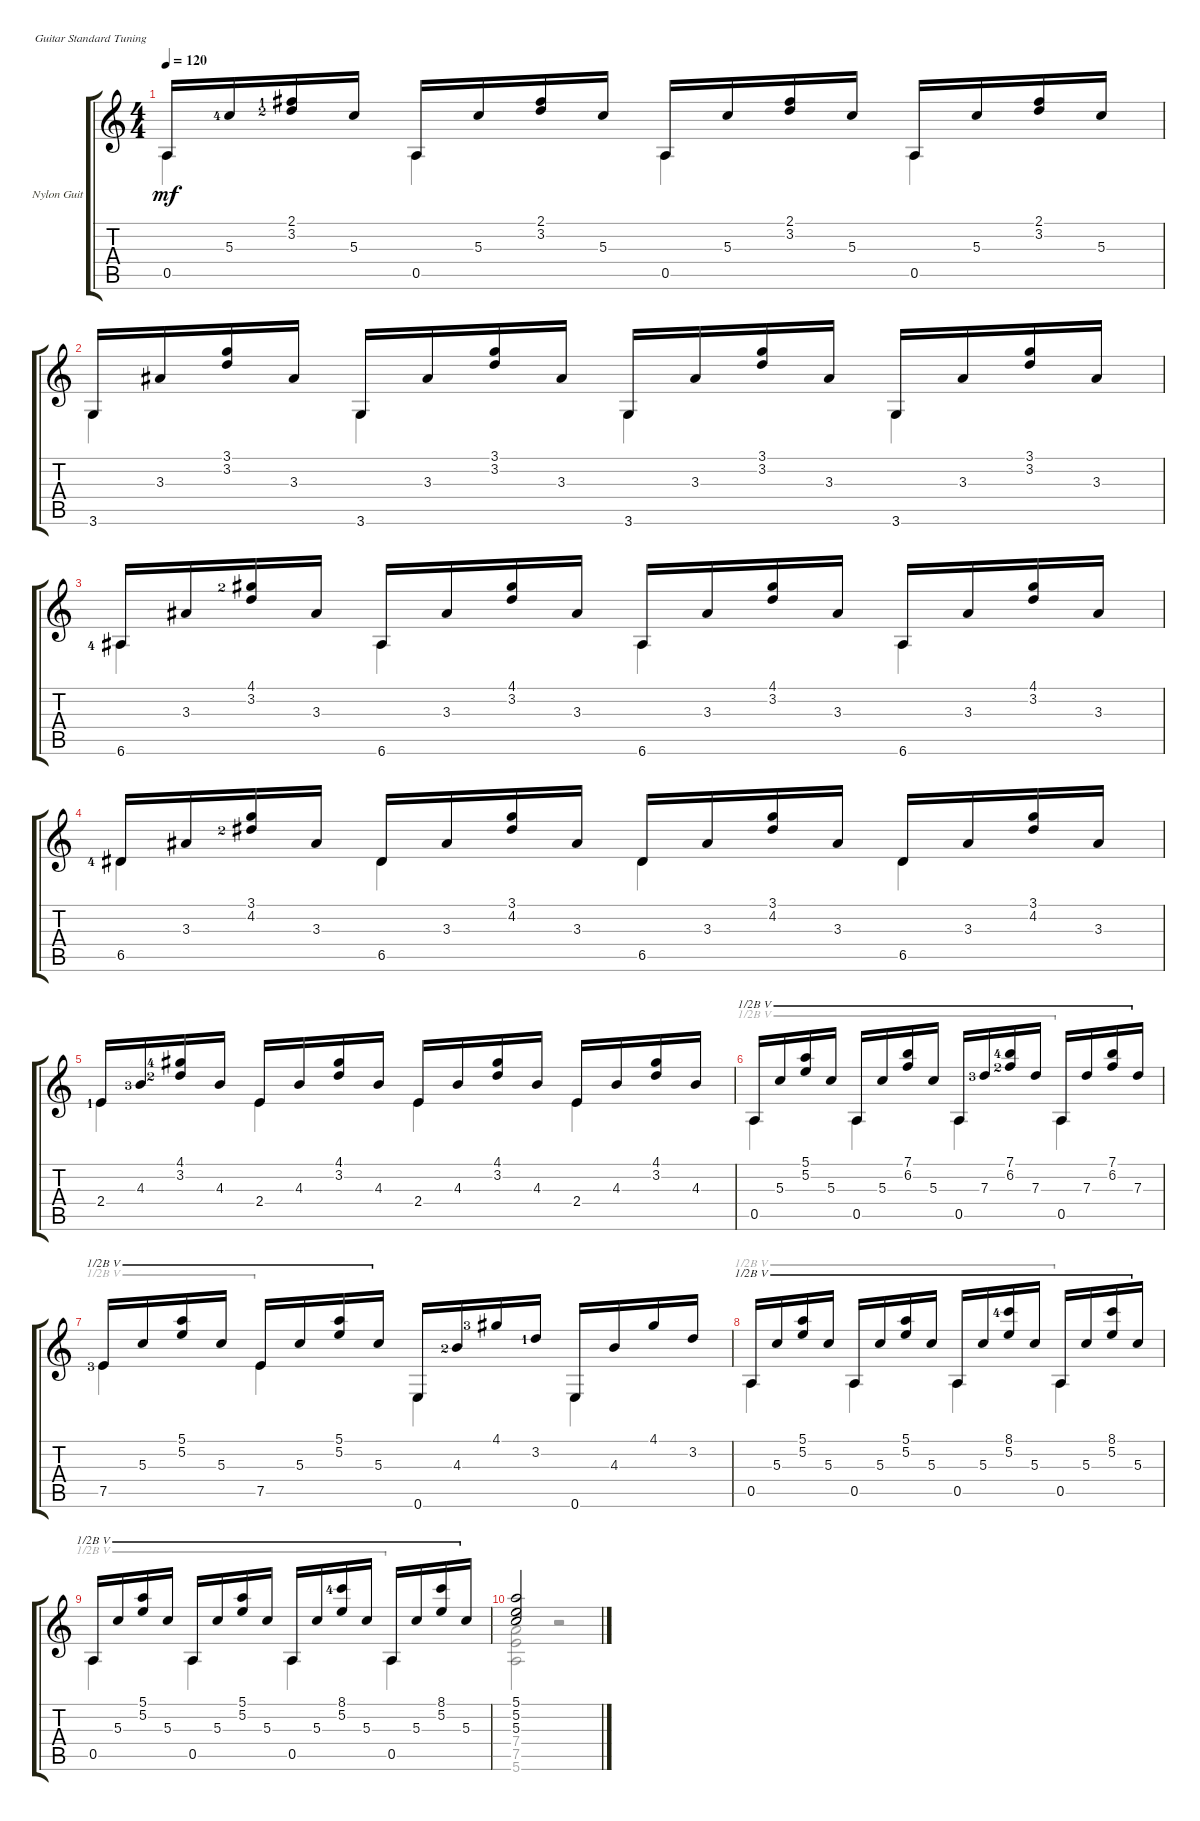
\defaultSystemsLayout 4
\bracketExtendMode groupsimilarinstruments
\firstSystemTrackNameOrientation horizontal
\otherSystemsTrackNameOrientation horizontal
\track ("Nylon Guitar" "Nylon Guit") {instrument acousticguitarsteel}
\staff {score tabs}
\tuning (E4 B3 G3 D3 A2 E2)
\voice
\ts (4 4)
\tempo 120
\clef g2
\ks c
0.5.16{dy mf} 5.3{lf 5}.16 (2.1{lf 2} 3.2{lf 3}).16 5.3.16 0.5.16 5.3.16 (2.1 3.2).16 5.3.16 0.5.16 5.3.16 (2.1 3.2).16 5.3.16 0.5.16 5.3.16 (2.1 3.2).16 5.3.16 |
3.6.16 3.3.16 (3.1 3.2).16 3.3.16 3.6.16 3.3.16 (3.1 3.2).16 3.3.16 3.6.16 3.3.16 (3.1 3.2).16 3.3.16 3.6.16 3.3.16 (3.1 3.2).16 3.3.16 |
6.6{lf 5}.16 3.3.16 (4.1{lf 3} 3.2).16 3.3.16 6.6.16 3.3.16 (4.1 3.2).16 3.3.16 6.6.16 3.3.16 (4.1 3.2).16 3.3.16 6.6.16 3.3.16 (4.1 3.2).16 3.3.16 |
6.5{lf 5}.16 3.3.16 (3.1 4.2{lf 3}).16 3.3.16 6.5.16 3.3.16 (3.1 4.2).16 3.3.16 6.5.16 3.3.16 (3.1 4.2).16 3.3.16 6.5.16 3.3.16 (3.1 4.2).16 3.3.16 |
2.4{lf 2}.16 4.3{lf 4}.16 (4.1{lf 5} 3.2{lf 3}).16 4.3.16 2.4.16 4.3.16 (4.1 3.2).16 4.3.16 2.4.16 4.3.16 (4.1 3.2).16 4.3.16 2.4.16 4.3.16 (4.1 3.2).16 4.3.16 |
0.5.16{barre (5 half)} 5.3.16{barre (5 half)} (5.1 5.2).16{barre (5 half)} 5.3.16{barre (5 half)} 0.5.16{barre (5 half)} 5.3.16{barre (5 half)} (7.1 6.2).16{barre (5 half)} 5.3.16{barre (5 half)} 0.5.16{barre (5 half)} 7.3{lf 4}.16{barre (5 half)} (7.1{lf 5} 6.2{lf 3}).16{barre (5 half)} 7.3.16{barre (5 half)} 0.5.16{barre (5 half)} 7.3.16{barre (5 half)} (7.1 6.2).16{barre (5 half)} 7.3.16{barre (5 half)} |
7.5{lf 4}.16{barre (5 half)} 5.3.16{barre (5 half)} (5.1 5.2).16{barre (5 half)} 5.3.16{barre (5 half)} 7.5.16{barre (5 half)} 5.3.16{barre (5 half)} (5.1 5.2).16{barre (5 half)} 5.3.16{barre (5 half)} 0.6.16 4.3{lf 3}.16 4.1{lf 4}.16 3.2{lf 2}.16 0.6.16 4.3.16 4.1.16 3.2.16 |
0.5.16{barre (5 half)} 5.3.16{barre (5 half)} (5.1 5.2).16{barre (5 half)} 5.3.16{barre (5 half)} 0.5.16{barre (5 half)} 5.3.16{barre (5 half)} (5.1 5.2).16{barre (5 half)} 5.3.16{barre (5 half)} 0.5.16{barre (5 half)} 5.3.16{barre (5 half)} (8.1{lf 5} 5.2).16{barre (5 half)} 5.3.16{barre (5 half)} 0.5.16{barre (5 half)} 5.3.16{barre (5 half)} (8.1 5.2).16{barre (5 half)} 5.3.16{barre (5 half)} |
0.5.16{barre (5 half)} 5.3.16{barre (5 half)} (5.1 5.2).16{barre (5 half)} 5.3.16{barre (5 half)} 0.5.16{barre (5 half)} 5.3.16{barre (5 half)} (5.1 5.2).16{barre (5 half)} 5.3.16{barre (5 half)} 0.5.16{barre (5 half)} 5.3.16{barre (5 half)} (8.1{lf 5} 5.2).16{barre (5 half)} 5.3.16{barre (5 half)} 0.5.16{barre (5 half)} 5.3.16{barre (5 half)} (8.1 5.2).16{barre (5 half)} 5.3.16{barre (5 half)} |
(5.1 5.2 5.3).2
\voice
\clef g2
\ottava regular
\simile none
\ks c
0.5.4{dy mf} 0.5.4 0.5.4 0.5.4 |
3.6.4 3.6.4 3.6.4 3.6.4 |
6.6.4 6.6.4 6.6.4 6.6.4 |
6.5.4 6.5.4 6.5.4 6.5.4 |
2.4.4 2.4.4 2.4.4 2.4.4 |
0.5.4{barre (5 half)} 0.5.4{barre (5 half)} 0.5.4{barre (5 half)} 0.5.4{barre (5 half)} |
7.5.4{barre (5 half)} 7.5.4{barre (5 half)} 0.6.4 0.6.4 |
0.5.4{barre (5 half)} 0.5.4{barre (5 half)} 0.5.4{barre (5 half)} 0.5.4{barre (5 half)} |
0.5.4{barre (5 half)} 0.5.4{barre (5 half)} 0.5.4{barre (5 half)} 0.5.4{barre (5 half)} |
(7.5 5.6 7.4).2 r.2
